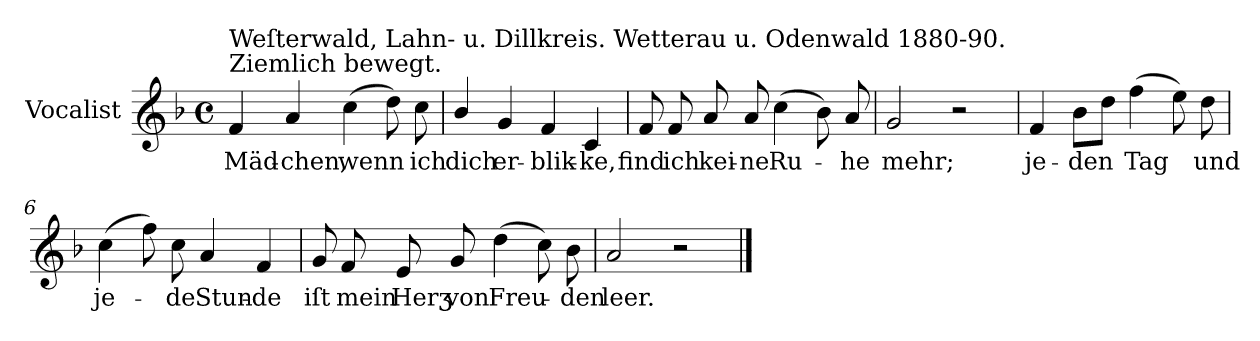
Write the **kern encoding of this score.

**kern	**text
*part1	*part1
*staff1	*staff1
*I"Vocalist	*
*k[b-]	*
*F:	*
*M4/4	*
*met(c)	*
=1	=1
!LO:TX:a:t=Ziemlich bewegt.	!
!LO:TX:a:t=Weſterwald, Lahn- u. Dillkreis. Wetterau u. Odenwald 1880-90.	!
4f	Mäd-
4a	-chen,
(4cc	wenn
8dd)	.
8cc	ich
=2	=2
4b-/	dich
4g	er-
4f	-blik-
4c	-ke,
=3	=3
8f	find
8f	ich
8a	kei-
8a	-ne
(4cc	Ru-
8b-)	.
8a	-he
=4	=4
2g	mehr;
2r	.
=5	=5
4f	je-
8b-L	-den
8ddJ	.
(4ff	Tag
8ee)	.
8dd	und
=6	=6
(4cc	je-
8ff)	.
8cc	-de
4a	Stun-
4f	-de
=7	=7
8g	iſt
8f	mein
8e	Herʒ
8g	von
(4dd	Freu-
8cc)	.
8b-	-den
=8	=8
2a	leer.
2r	.
==	==
*-	*-
